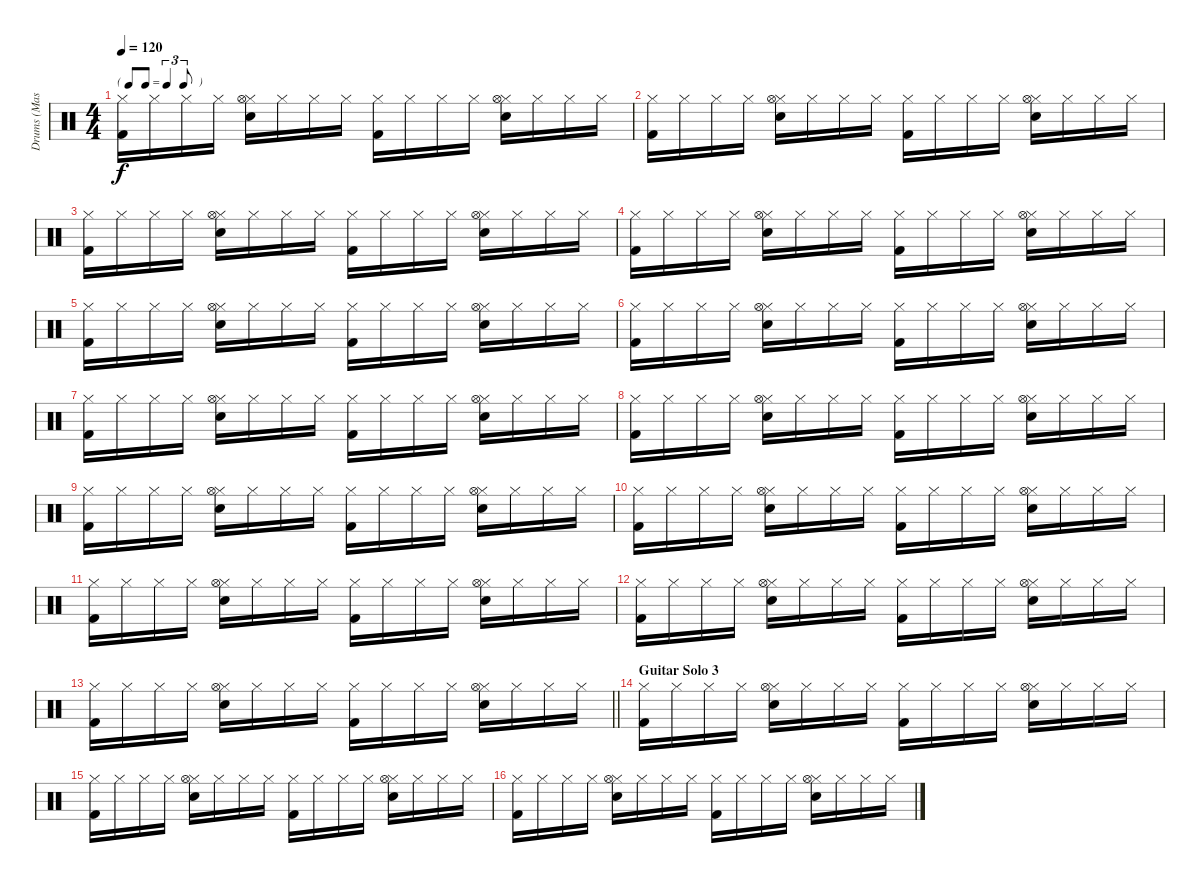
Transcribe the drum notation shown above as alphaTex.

\track ("Drums (Mason)" "Drums (Mas") {instrument percussion}
\staff {score}
\articulation defaults
\ts (4 4)
\tf triplet8th
\tempo 120
\clef neutral
\ks c
("Hi-Hat (closed)" "Kick (hit) 2").16{dy f} "Hi-Hat (closed)".16 "Hi-Hat (closed)".16 "Hi-Hat (closed)".16 ("Snare (hit) 2" "Hi-Hat (closed)" "Hi-Hat (open)").16 "Hi-Hat (closed)".16 "Hi-Hat (closed)".16 "Hi-Hat (closed)".16 ("Hi-Hat (closed)" "Kick (hit) 2").16 "Hi-Hat (closed)".16 "Hi-Hat (closed)".16 "Hi-Hat (closed)".16 ("Snare (hit) 2" "Hi-Hat (closed)" "Hi-Hat (open)").16 "Hi-Hat (closed)".16 "Hi-Hat (closed)".16 "Hi-Hat (closed)".16 |
("Hi-Hat (closed)" "Kick (hit) 2").16 "Hi-Hat (closed)".16 "Hi-Hat (closed)".16 "Hi-Hat (closed)".16 ("Snare (hit) 2" "Hi-Hat (closed)" "Hi-Hat (open)").16 "Hi-Hat (closed)".16 "Hi-Hat (closed)".16 "Hi-Hat (closed)".16 ("Hi-Hat (closed)" "Kick (hit) 2").16 "Hi-Hat (closed)".16 "Hi-Hat (closed)".16 "Hi-Hat (closed)".16 ("Snare (hit) 2" "Hi-Hat (closed)" "Hi-Hat (open)").16 "Hi-Hat (closed)".16 "Hi-Hat (closed)".16 "Hi-Hat (closed)".16 |
("Hi-Hat (closed)" "Kick (hit) 2").16 "Hi-Hat (closed)".16 "Hi-Hat (closed)".16 "Hi-Hat (closed)".16 ("Snare (hit) 2" "Hi-Hat (closed)" "Hi-Hat (open)").16 "Hi-Hat (closed)".16 "Hi-Hat (closed)".16 "Hi-Hat (closed)".16 ("Hi-Hat (closed)" "Kick (hit) 2").16 "Hi-Hat (closed)".16 "Hi-Hat (closed)".16 "Hi-Hat (closed)".16 ("Snare (hit) 2" "Hi-Hat (closed)" "Hi-Hat (open)").16 "Hi-Hat (closed)".16 "Hi-Hat (closed)".16 "Hi-Hat (closed)".16 |
("Hi-Hat (closed)" "Kick (hit) 2").16 "Hi-Hat (closed)".16 "Hi-Hat (closed)".16 "Hi-Hat (closed)".16 ("Snare (hit) 2" "Hi-Hat (closed)" "Hi-Hat (open)").16 "Hi-Hat (closed)".16 "Hi-Hat (closed)".16 "Hi-Hat (closed)".16 ("Hi-Hat (closed)" "Kick (hit) 2").16 "Hi-Hat (closed)".16 "Hi-Hat (closed)".16 "Hi-Hat (closed)".16 ("Snare (hit) 2" "Hi-Hat (closed)" "Hi-Hat (open)").16 "Hi-Hat (closed)".16 "Hi-Hat (closed)".16 "Hi-Hat (closed)".16 |
("Hi-Hat (closed)" "Kick (hit) 2").16 "Hi-Hat (closed)".16 "Hi-Hat (closed)".16 "Hi-Hat (closed)".16 ("Snare (hit) 2" "Hi-Hat (closed)" "Hi-Hat (open)").16 "Hi-Hat (closed)".16 "Hi-Hat (closed)".16 "Hi-Hat (closed)".16 ("Hi-Hat (closed)" "Kick (hit) 2").16 "Hi-Hat (closed)".16 "Hi-Hat (closed)".16 "Hi-Hat (closed)".16 ("Snare (hit) 2" "Hi-Hat (closed)" "Hi-Hat (open)").16 "Hi-Hat (closed)".16 "Hi-Hat (closed)".16 "Hi-Hat (closed)".16 |
("Hi-Hat (closed)" "Kick (hit) 2").16 "Hi-Hat (closed)".16 "Hi-Hat (closed)".16 "Hi-Hat (closed)".16 ("Snare (hit) 2" "Hi-Hat (closed)" "Hi-Hat (open)").16 "Hi-Hat (closed)".16 "Hi-Hat (closed)".16 "Hi-Hat (closed)".16 ("Hi-Hat (closed)" "Kick (hit) 2").16 "Hi-Hat (closed)".16 "Hi-Hat (closed)".16 "Hi-Hat (closed)".16 ("Snare (hit) 2" "Hi-Hat (closed)" "Hi-Hat (open)").16 "Hi-Hat (closed)".16 "Hi-Hat (closed)".16 "Hi-Hat (closed)".16 |
("Hi-Hat (closed)" "Kick (hit) 2").16 "Hi-Hat (closed)".16 "Hi-Hat (closed)".16 "Hi-Hat (closed)".16 ("Snare (hit) 2" "Hi-Hat (closed)" "Hi-Hat (open)").16 "Hi-Hat (closed)".16 "Hi-Hat (closed)".16 "Hi-Hat (closed)".16 ("Hi-Hat (closed)" "Kick (hit) 2").16 "Hi-Hat (closed)".16 "Hi-Hat (closed)".16 "Hi-Hat (closed)".16 ("Snare (hit) 2" "Hi-Hat (closed)" "Hi-Hat (open)").16 "Hi-Hat (closed)".16 "Hi-Hat (closed)".16 "Hi-Hat (closed)".16 |
("Hi-Hat (closed)" "Kick (hit) 2").16 "Hi-Hat (closed)".16 "Hi-Hat (closed)".16 "Hi-Hat (closed)".16 ("Snare (hit) 2" "Hi-Hat (closed)" "Hi-Hat (open)").16 "Hi-Hat (closed)".16 "Hi-Hat (closed)".16 "Hi-Hat (closed)".16 ("Hi-Hat (closed)" "Kick (hit) 2").16 "Hi-Hat (closed)".16 "Hi-Hat (closed)".16 "Hi-Hat (closed)".16 ("Snare (hit) 2" "Hi-Hat (closed)" "Hi-Hat (open)").16 "Hi-Hat (closed)".16 "Hi-Hat (closed)".16 "Hi-Hat (closed)".16 |
("Hi-Hat (closed)" "Kick (hit) 2").16 "Hi-Hat (closed)".16 "Hi-Hat (closed)".16 "Hi-Hat (closed)".16 ("Snare (hit) 2" "Hi-Hat (closed)" "Hi-Hat (open)").16 "Hi-Hat (closed)".16 "Hi-Hat (closed)".16 "Hi-Hat (closed)".16 ("Hi-Hat (closed)" "Kick (hit) 2").16 "Hi-Hat (closed)".16 "Hi-Hat (closed)".16 "Hi-Hat (closed)".16 ("Snare (hit) 2" "Hi-Hat (closed)" "Hi-Hat (open)").16 "Hi-Hat (closed)".16 "Hi-Hat (closed)".16 "Hi-Hat (closed)".16 |
("Hi-Hat (closed)" "Kick (hit) 2").16 "Hi-Hat (closed)".16 "Hi-Hat (closed)".16 "Hi-Hat (closed)".16 ("Snare (hit) 2" "Hi-Hat (closed)" "Hi-Hat (open)").16 "Hi-Hat (closed)".16 "Hi-Hat (closed)".16 "Hi-Hat (closed)".16 ("Hi-Hat (closed)" "Kick (hit) 2").16 "Hi-Hat (closed)".16 "Hi-Hat (closed)".16 "Hi-Hat (closed)".16 ("Snare (hit) 2" "Hi-Hat (closed)" "Hi-Hat (open)").16 "Hi-Hat (closed)".16 "Hi-Hat (closed)".16 "Hi-Hat (closed)".16 |
("Hi-Hat (closed)" "Kick (hit) 2").16 "Hi-Hat (closed)".16 "Hi-Hat (closed)".16 "Hi-Hat (closed)".16 ("Snare (hit) 2" "Hi-Hat (closed)" "Hi-Hat (open)").16 "Hi-Hat (closed)".16 "Hi-Hat (closed)".16 "Hi-Hat (closed)".16 ("Hi-Hat (closed)" "Kick (hit) 2").16 "Hi-Hat (closed)".16 "Hi-Hat (closed)".16 "Hi-Hat (closed)".16 ("Snare (hit) 2" "Hi-Hat (closed)" "Hi-Hat (open)").16 "Hi-Hat (closed)".16 "Hi-Hat (closed)".16 "Hi-Hat (closed)".16 |
("Hi-Hat (closed)" "Kick (hit) 2").16 "Hi-Hat (closed)".16 "Hi-Hat (closed)".16 "Hi-Hat (closed)".16 ("Snare (hit) 2" "Hi-Hat (closed)" "Hi-Hat (open)").16 "Hi-Hat (closed)".16 "Hi-Hat (closed)".16 "Hi-Hat (closed)".16 ("Hi-Hat (closed)" "Kick (hit) 2").16 "Hi-Hat (closed)".16 "Hi-Hat (closed)".16 "Hi-Hat (closed)".16 ("Snare (hit) 2" "Hi-Hat (closed)" "Hi-Hat (open)").16 "Hi-Hat (closed)".16 "Hi-Hat (closed)".16 "Hi-Hat (closed)".16 |
\barLineRight lightlight
("Hi-Hat (closed)" "Kick (hit) 2").16 "Hi-Hat (closed)".16 "Hi-Hat (closed)".16 "Hi-Hat (closed)".16 ("Snare (hit) 2" "Hi-Hat (closed)" "Hi-Hat (open)").16 "Hi-Hat (closed)".16 "Hi-Hat (closed)".16 "Hi-Hat (closed)".16 ("Hi-Hat (closed)" "Kick (hit) 2").16 "Hi-Hat (closed)".16 "Hi-Hat (closed)".16 "Hi-Hat (closed)".16 ("Snare (hit) 2" "Hi-Hat (closed)" "Hi-Hat (open)").16 "Hi-Hat (closed)".16 "Hi-Hat (closed)".16 "Hi-Hat (closed)".16 |
\section ("" "Guitar Solo 3")
("Hi-Hat (closed)" "Kick (hit) 2").16 "Hi-Hat (closed)".16 "Hi-Hat (closed)".16 "Hi-Hat (closed)".16 ("Snare (hit) 2" "Hi-Hat (closed)" "Hi-Hat (open)").16 "Hi-Hat (closed)".16 "Hi-Hat (closed)".16 "Hi-Hat (closed)".16 ("Hi-Hat (closed)" "Kick (hit) 2").16 "Hi-Hat (closed)".16 "Hi-Hat (closed)".16 "Hi-Hat (closed)".16 ("Snare (hit) 2" "Hi-Hat (closed)" "Hi-Hat (open)").16 "Hi-Hat (closed)".16 "Hi-Hat (closed)".16 "Hi-Hat (closed)".16 |
("Hi-Hat (closed)" "Kick (hit) 2").16 "Hi-Hat (closed)".16 "Hi-Hat (closed)".16 "Hi-Hat (closed)".16 ("Snare (hit) 2" "Hi-Hat (closed)" "Hi-Hat (open)").16 "Hi-Hat (closed)".16 "Hi-Hat (closed)".16 "Hi-Hat (closed)".16 ("Hi-Hat (closed)" "Kick (hit) 2").16 "Hi-Hat (closed)".16 "Hi-Hat (closed)".16 "Hi-Hat (closed)".16 ("Snare (hit) 2" "Hi-Hat (closed)" "Hi-Hat (open)").16 "Hi-Hat (closed)".16 "Hi-Hat (closed)".16 "Hi-Hat (closed)".16 |
("Hi-Hat (closed)" "Kick (hit) 2").16 "Hi-Hat (closed)".16 "Hi-Hat (closed)".16 "Hi-Hat (closed)".16 ("Snare (hit) 2" "Hi-Hat (closed)" "Hi-Hat (open)").16 "Hi-Hat (closed)".16 "Hi-Hat (closed)".16 "Hi-Hat (closed)".16 ("Hi-Hat (closed)" "Kick (hit) 2").16 "Hi-Hat (closed)".16 "Hi-Hat (closed)".16 "Hi-Hat (closed)".16 ("Snare (hit) 2" "Hi-Hat (closed)" "Hi-Hat (open)").16 "Hi-Hat (closed)".16 "Hi-Hat (closed)".16 "Hi-Hat (closed)".16
